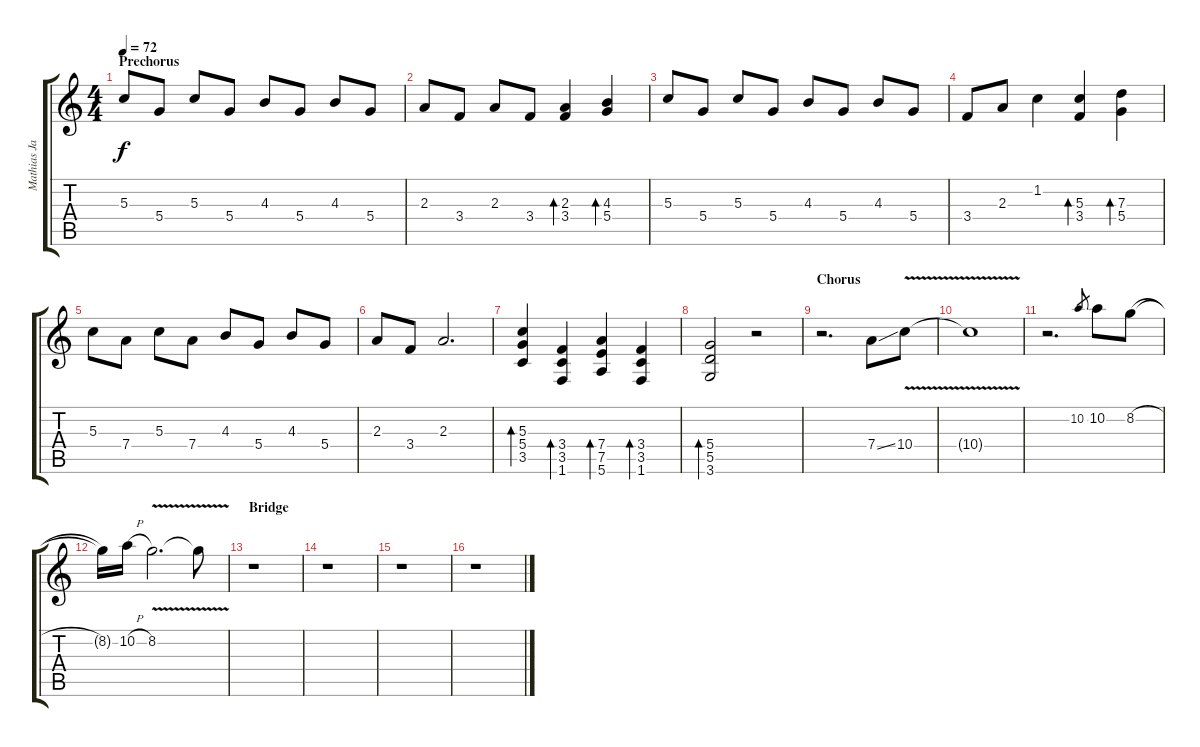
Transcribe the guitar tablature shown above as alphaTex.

\track ("Mathias Jabs" "Mathias Ja") {instrument distortionguitar}
\staff {score tabs}
\tuning (E4 B3 G3 D3 A2 E2) {hide}
\ts (4 4)
\section ("" "Prechorus")
\tempo 72
\clef g2
\ks c
5.3.8{dy f} 5.4.8 5.3.8 5.4.8 4.3.8 5.4.8 4.3.8 5.4.8 |
2.3.8 3.4.8 2.3.8 3.4.8 (2.3 3.4).4{bd 60} (4.3 5.4).4{bd 60} |
5.3.8 5.4.8 5.3.8 5.4.8 4.3.8 5.4.8 4.3.8 5.4.8 |
3.4.8 2.3.8 1.2.4 (5.3 3.4).4{bd 60} (7.3 5.4).4{bd 60} |
5.3.8 7.4.8 5.3.8 7.4.8 4.3.8 5.4.8 4.3.8 5.4.8 |
2.3.8 3.4.8 2.3.2{d} |
(5.3 5.4 3.5).4{bd 60} (3.4 3.5 1.6).4{bd 60} (7.4 7.5 5.6).4{bd 60} (3.4 3.5 1.6).4{bd 60} |
(5.4 5.5 3.6).2{bd 60} r.2 |
\section ("" "Chorus")
r.2{d} 7.4{ss}.8 10.4{v}.8 |
10.4{t}.1 |
r.2{d} 10.2.8{gr} 10.2.8 8.2{h}.8 |
8.2{t}.16 10.2{h}.16 8.2{v}.2{d} 8.2{t}.8 |
\section ("" "Bridge")
r.1 |
r.1 |
r.1 |
r.1
